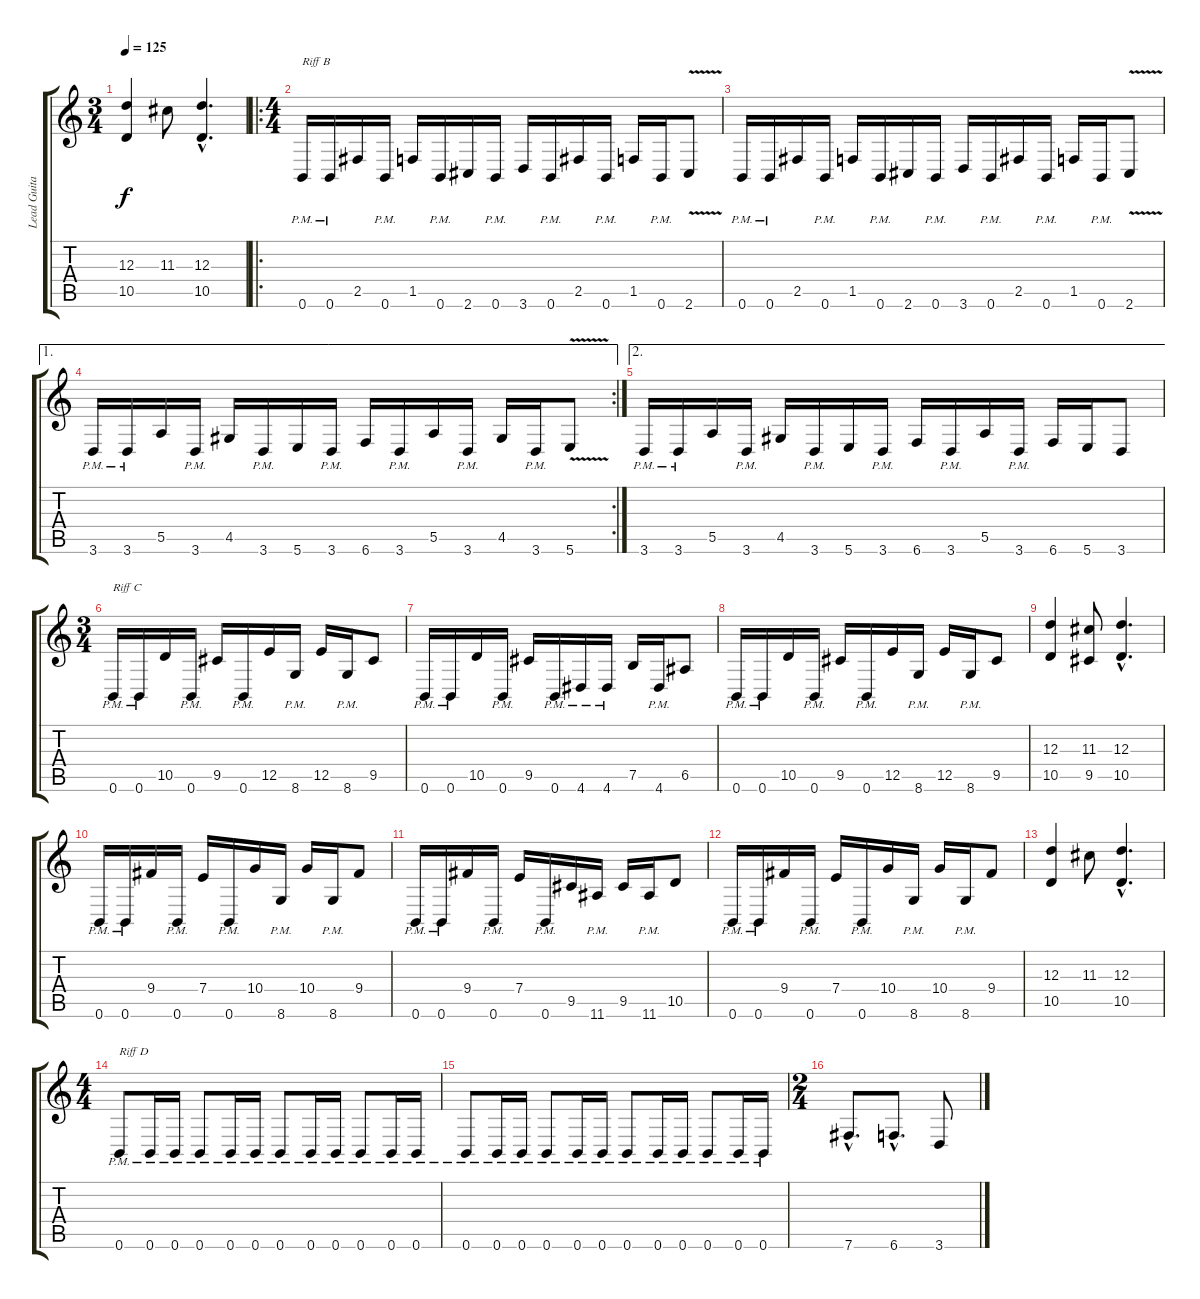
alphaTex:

\track ("Lead Guitar" "Lead Guita") {instrument acousticguitarsteel}
\staff {score tabs}
\tuning (B3 Gb3 D3 A2 E2 B1) {hide}
\ts (3 4)
\tempo 125
\clef g2
\ks c
(12.3 10.5).4{dy f} 11.3.8 (12.3{hac} 10.5{hac}).4{d} |
\ro
\ts (4 4)
0.6{pm}.16{txt "Riff B"} 0.6{pm}.16 2.5.16 0.6{pm}.16 1.5.16 0.6{pm}.16 2.6.16 0.6{pm}.16 3.6.16 0.6{pm}.16 2.5.16 0.6{pm}.16 1.5.16 0.6{pm}.16 2.6{v}.8 |
0.6{pm}.16 0.6{pm}.16 2.5.16 0.6{pm}.16 1.5.16 0.6{pm}.16 2.6.16 0.6{pm}.16 3.6.16 0.6{pm}.16 2.5.16 0.6{pm}.16 1.5.16 0.6{pm}.16 2.6{v}.8 |
\ae 1
\rc 2
3.6{pm}.16 3.6{pm}.16 5.5.16 3.6{pm}.16 4.5.16 3.6{pm}.16 5.6.16 3.6{pm}.16 6.6.16 3.6{pm}.16 5.5.16 3.6{pm}.16 4.5.16 3.6{pm}.16 5.6{v}.8 |
\ae 2
3.6{pm}.16 3.6{pm}.16 5.5.16 3.6{pm}.16 4.5.16 3.6{pm}.16 5.6.16 3.6{pm}.16 6.6.16 3.6{pm}.16 5.5.16 3.6{pm}.16 6.6.16 5.6.16 3.6.8 |
\ts (3 4)
0.6{pm}.16{txt "Riff C"} 0.6{pm}.16 10.5.16 0.6{pm}.16 9.5.16 0.6{pm}.16 12.5.16 8.6{pm}.16 12.5.16 8.6{pm}.16 9.5.8 |
0.6{pm}.16 0.6{pm}.16 10.5.16 0.6{pm}.16 9.5.16 0.6{pm}.16 4.6{pm}.16 4.6{pm}.16 7.5.16 4.6{pm}.16 6.5.8 |
0.6{pm}.16 0.6{pm}.16 10.5.16 0.6{pm}.16 9.5.16 0.6{pm}.16 12.5.16 8.6{pm}.16 12.5.16 8.6{pm}.16 9.5.8 |
(12.3 10.5).4 (11.3 9.5).8 (12.3{hac} 10.5{hac}).4{d} |
0.6{pm}.16 0.6{pm}.16 9.4.16 0.6{pm}.16 7.4.16 0.6{pm}.16 10.4.16 8.6{pm}.16 10.4.16 8.6{pm}.16 9.4.8 |
0.6{pm}.16 0.6{pm}.16 9.4.16 0.6{pm}.16 7.4.16 0.6{pm}.16 9.5.16 11.6{pm}.16 9.5.16 11.6{pm}.16 10.5.8 |
0.6{pm}.16 0.6{pm}.16 9.4.16 0.6{pm}.16 7.4.16 0.6{pm}.16 10.4.16 8.6{pm}.16 10.4.16 8.6{pm}.16 9.4.8 |
(12.3 10.5).4 11.3.8 (12.3{hac} 10.5{hac}).4{d} |
\ts (4 4)
0.6{pm}.8{txt "Riff D"} 0.6{pm}.16 0.6{pm}.16 0.6{pm}.8 0.6{pm}.16 0.6{pm}.16 0.6{pm}.8 0.6{pm}.16 0.6{pm}.16 0.6{pm}.8 0.6{pm}.16 0.6{pm}.16 |
0.6{pm}.8 0.6{pm}.16 0.6{pm}.16 0.6{pm}.8 0.6{pm}.16 0.6{pm}.16 0.6{pm}.8 0.6{pm}.16 0.6{pm}.16 0.6{pm}.8 0.6{pm}.16 0.6{pm}.16 |
\ts (2 4)
7.6{hac}.8{d} 6.6{hac}.8{d} 3.6.8
